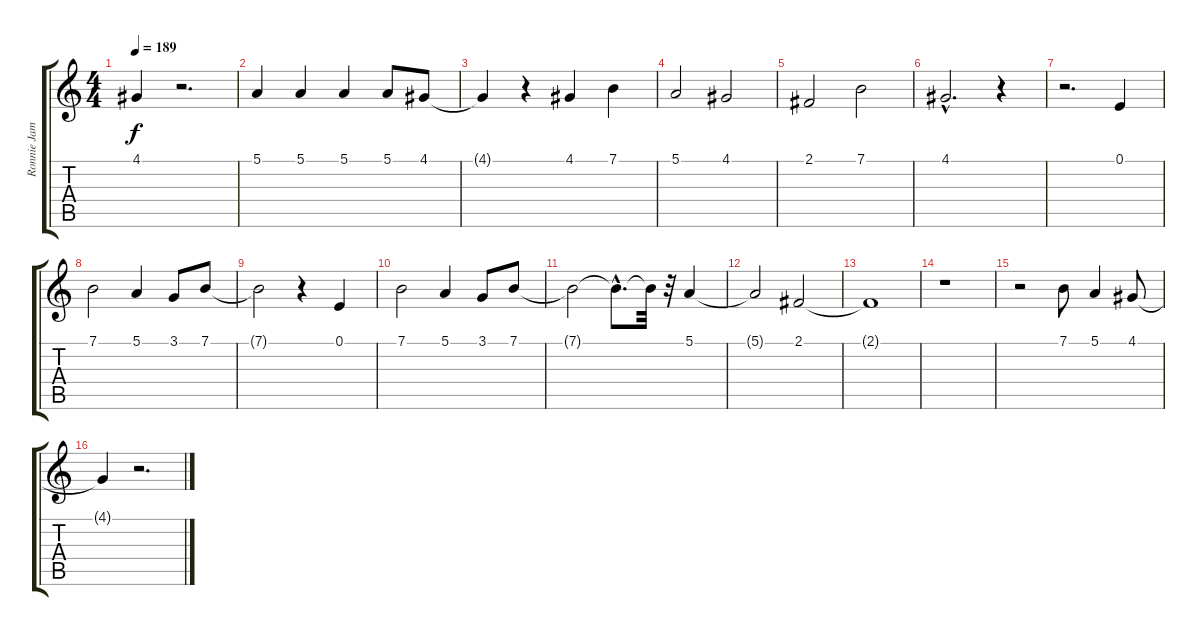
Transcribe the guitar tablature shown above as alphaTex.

\track ("Ronnie James Dio" "Ronnie Jam") {instrument lead2sawtooth}
\staff {score tabs}
\tuning (E4 B3 G3 D3 A2 E2) {hide}
\ts (4 4)
\tempo 189
\clef g2
\ks c
4.1{t}.4{dy f} r.2{d} |
5.1.4 5.1.4 5.1.4 5.1.8 4.1.8 |
4.1{t}.4 r.4 4.1.4 7.1.4 |
5.1.2 4.1.2 |
2.1.2 7.1.2 |
4.1{hac}.2{d} r.4 |
r.2{d} 0.1.4 |
7.1.2 5.1.4 3.1.8 7.1.8 |
7.1{t}.2 r.4 0.1.4 |
7.1.2 5.1.4 3.1.8 7.1.8 |
7.1{t}.2 7.1{hac t}.8{d} 7.1{t}.32 r.32 5.1.4 |
5.1{t}.2 2.1.2 |
2.1{t}.1 |
r.1 |
r.2 7.1.8 5.1.4 4.1.8 |
4.1{t}.4 r.2{d}
